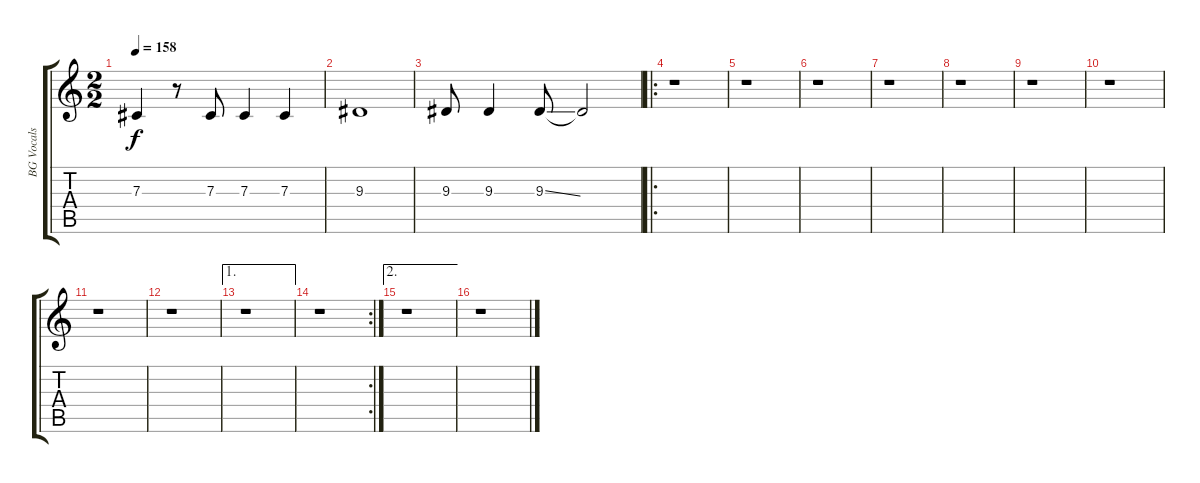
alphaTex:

\track ("BG Vocals" "BG Vocals") {instrument synthstrings1}
\staff {score tabs}
\tuning (Eb4 Bb3 Gb3 Db3 Ab2 Eb2) {hide}
\ts (2 2)
\tempo 158
\clef g2
\ks c
7.3.4{dy f} r.8 7.3.8 7.3.4 7.3.4 |
9.3.1 |
9.3.8 9.3.4 9.3{ss}.8 9.3{t}.2 |
\ro
r.1 |
r.1 |
r.1 |
r.1 |
r.1 |
r.1 |
r.1 |
r.1 |
r.1 |
\ae 1
r.1 |
\rc 2
r.1 |
\ae 2
r.1 |
r.1
